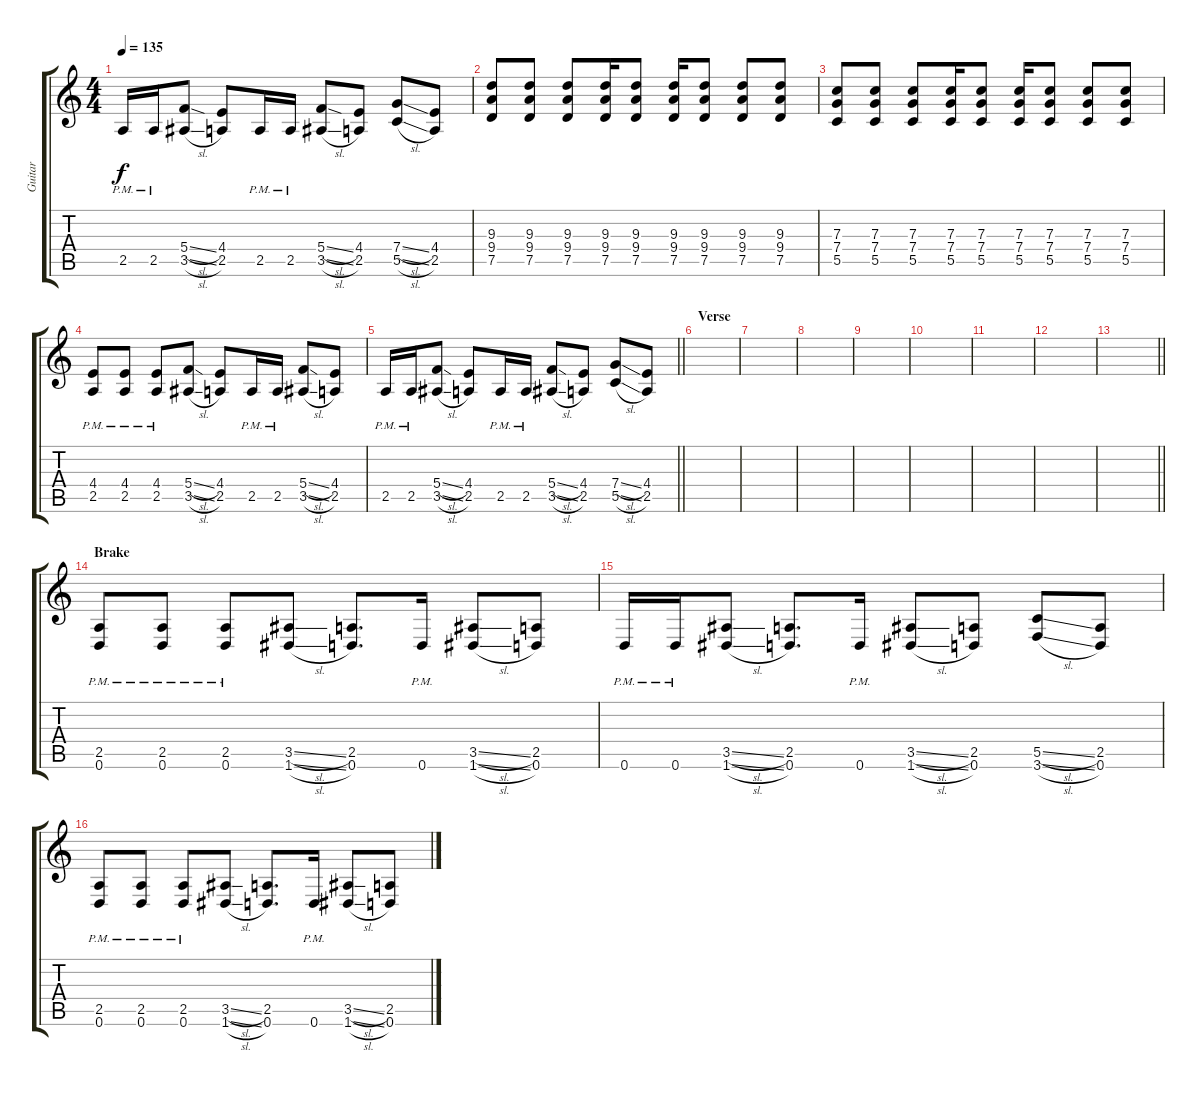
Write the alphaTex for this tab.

\track ("Guitar" "Guitar") {instrument distortionguitar}
\staff {score tabs}
\tuning (D4 A3 F3 C3 G2 D2) {hide}
\ts (4 4)
\tempo 135
\clef g2
\ks c
2.5{pm}.16{dy f} 2.5{pm}.16 (5.4{sl} 3.5{sl}).8 (4.4 2.5).8 2.5{pm}.16 2.5{pm}.16 (5.4{sl} 3.5{sl}).8 (4.4 2.5).8 (7.4{sl} 5.5{sl}).8 (4.4 2.5).8 |
(9.3 9.4 7.5).8 (9.3 9.4 7.5).8 (9.3 9.4 7.5).8 (9.3 9.4 7.5).16 (9.3 9.4 7.5).8 (9.3 9.4 7.5).16 (9.3 9.4 7.5).8 (9.3 9.4 7.5).8 (9.3 9.4 7.5).8 |
(7.3 7.4 5.5).8 (7.3 7.4 5.5).8 (7.3 7.4 5.5).8 (7.3 7.4 5.5).16 (7.3 7.4 5.5).8 (7.3 7.4 5.5).16 (7.3 7.4 5.5).8 (7.3 7.4 5.5).8 (7.3 7.4 5.5).8 |
(4.4{pm} 2.5).8 (4.4{pm} 2.5).8 (4.4{pm} 2.5).8 (5.4{sl} 3.5{sl}).8 (4.4 2.5).8 2.5{pm}.16 2.5{pm}.16 (5.4{sl} 3.5{sl}).8 (4.4 2.5).8 |
\barLineRight lightlight
2.5{pm}.16 2.5{pm}.16 (5.4{sl} 3.5{sl}).8 (4.4 2.5).8 2.5{pm}.16 2.5{pm}.16 (5.4{sl} 3.5{sl}).8 (4.4 2.5).8 (7.4{sl} 5.5{sl}).8 (4.4 2.5).8 |
\section ("" "Verse")
|
|
|
|
|
|
|
\barLineRight lightlight
|
\section ("" "Brake")
(2.5{pm} 0.6).8 (2.5{pm} 0.6).8 (2.5{pm} 0.6).8 (3.5{sl} 1.6{sl}).8 (2.5 0.6).8{d} 0.6{pm}.16 (3.5{sl} 1.6{sl}).8 (2.5 0.6).8 |
0.6{pm}.16 0.6{pm}.16 (3.5{sl} 1.6{sl}).8 (2.5 0.6).8{d} 0.6{pm}.16 (3.5{sl} 1.6{sl}).8 (2.5 0.6).8 (5.5{sl} 3.6{sl}).8 (2.5 0.6).8 |
(2.5{pm} 0.6).8 (2.5{pm} 0.6).8 (2.5{pm} 0.6).8 (3.5{sl} 1.6{sl}).8 (2.5 0.6).8{d} 0.6{pm}.16 (3.5{sl} 1.6{sl}).8 (2.5 0.6).8
